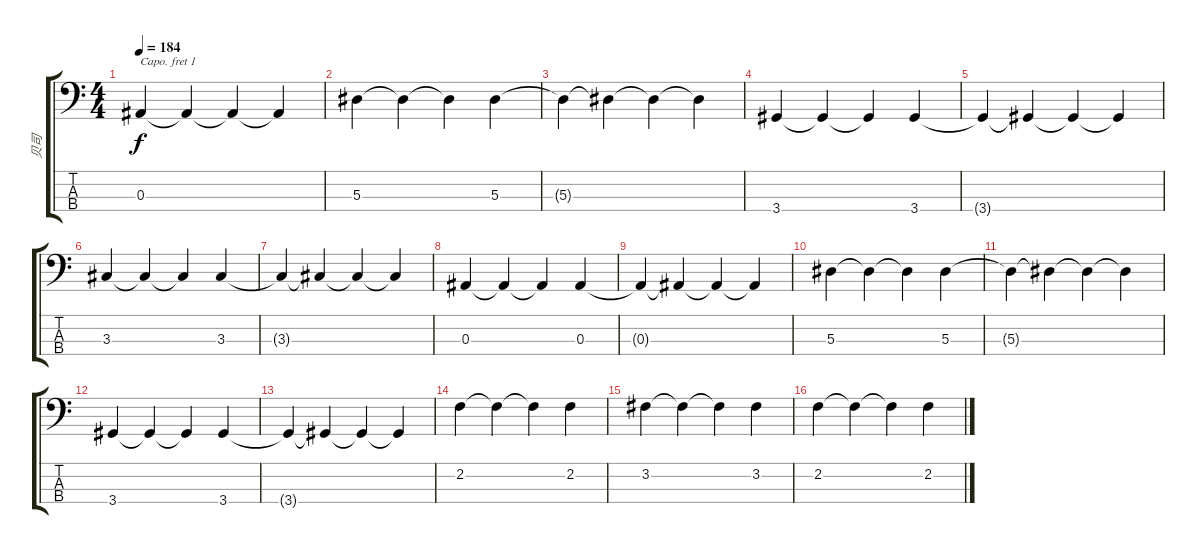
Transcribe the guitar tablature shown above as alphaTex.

\track ("贝司" "贝司") {instrument electricbassfinger}
\staff {score tabs}
\capo 1
\tuning (G2 D2 A1 E1) {hide}
\ts (4 4)
\tempo 184
\clef f4
\ks c
0.3{t}.4{dy f} 0.3{t}.4 0.3{t}.4 0.3{t}.4 |
5.3.4 5.3{t}.4 5.3{t}.4 5.3.4 |
5.3{t}.4 5.3{t}.4 5.3{t}.4 5.3{t}.4 |
3.4.4 3.4{t}.4 3.4{t}.4 3.4.4 |
3.4{t}.4 3.4{t}.4 3.4{t}.4 3.4{t}.4 |
3.3.4 3.3{t}.4 3.3{t}.4 3.3.4 |
3.3{t}.4 3.3{t}.4 3.3{t}.4 3.3{t}.4 |
0.3.4 0.3{t}.4 0.3{t}.4 0.3.4 |
0.3{t}.4 0.3{t}.4 0.3{t}.4 0.3{t}.4 |
5.3.4 5.3{t}.4 5.3{t}.4 5.3.4 |
5.3{t}.4 5.3{t}.4 5.3{t}.4 5.3{t}.4 |
3.4.4 3.4{t}.4 3.4{t}.4 3.4.4 |
3.4{t}.4 3.4{t}.4 3.4{t}.4 3.4{t}.4 |
2.2.4 2.2{t}.4 2.2{t}.4 2.2.4 |
3.2.4 3.2{t}.4 3.2{t}.4 3.2.4 |
2.2.4 2.2{t}.4 2.2{t}.4 2.2.4
